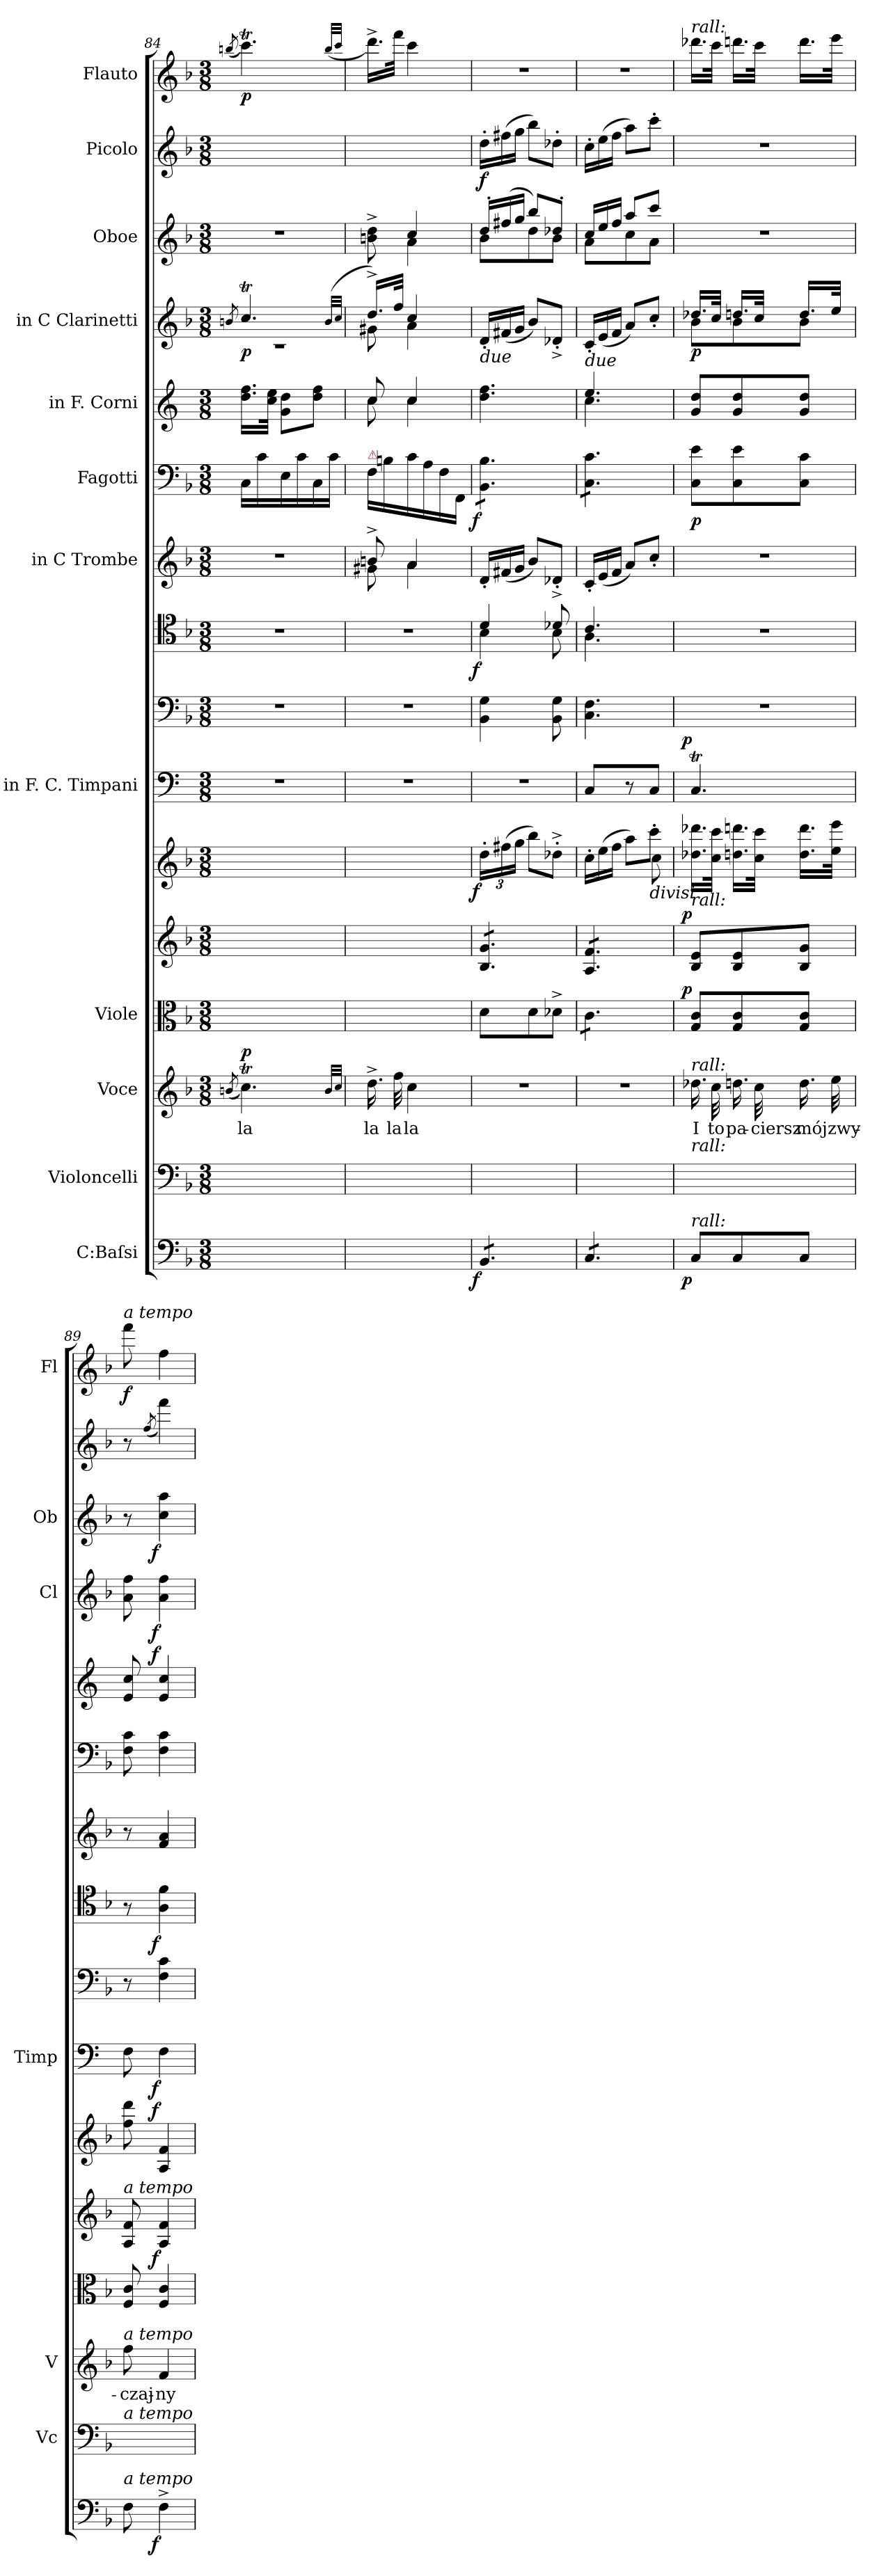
**kern	**dynam	**kern	**kern	**text	**dynam	**kern	**dynam	**kern	**dynam	**kern	**dynam	**kern	**dynam	**kern	**kern	**dynam	**kern	**kern	**dynam	**kern	**dynam	**kern	**dynam	**kern	**dynam	**kern	**dynam	**kern	**dynam
*part16	*part16	*part15	*part14	*part14	*part14	*part13	*part13	*part12	*part12	*part11	*part11	*part10	*part10	*part9	*part8	*part8	*part7	*part6	*part6	*part5	*part5	*part4	*part4	*part3	*part3	*part2	*part2	*part1	*part1
*staff16	*staff16	*staff15	*staff14	*staff14	*staff14	*staff13	*staff13	*staff12	*staff12	*staff11	*staff11	*staff10	*staff10	*staff9	*staff8	*staff8	*staff7	*staff6	*staff6	*staff5	*staff5	*staff4	*staff4	*staff3	*staff3	*staff2	*staff2	*staff1	*staff1
*I"C:Baſsi	*	*I"Violoncelli	*I"Voce	*	*	*I"Viole	*	*	*	*	*	*I" in F. C. Timpani	*	*	*	*	*I"in C Trombe	*I"Fagotti	*	*I"in F. Corni	*	*I"in C Clarinetti	*	*I"Oboe	*	*I"Picolo	*	*I"Flauto	*
*	*	*I'Vc	*I'V	*	*	*	*	*	*	*	*	*I'Timp	*	*	*	*	*	*	*	*	*	*I'Cl	*	*I'Ob	*	*	*	*I'Fl	*
*clefF4	*	*clefF4	*clefG2	*	*	*clefC3	*	*clefG2	*	*clefG2	*	*clefF4	*	*clefF4	*clefC4	*	*clefG2	*clefF4	*	*clefG2	*	*clefG2	*	*clefG2	*	*clefG2	*	*clefG2	*
*	*	*	*	*	*	*	*	*	*	*	*	*	*	*	*	*	*	*	*	*ITrd4c7	*	*	*	*	*	*ITrd-7c-12	*	*	*
*k[b-]	*	*k[b-]	*k[b-]	*	*	*k[b-]	*	*k[b-]	*	*k[b-]	*	*k[]	*	*k[b-]	*k[b-]	*	*k[b-]	*k[b-]	*	*k[b-]	*	*k[b-]	*	*k[b-]	*	*k[b-]	*	*k[b-]	*
*M3/8	*	*M3/8	*M3/8	*	*	*M3/8	*	*M3/8	*	*M3/8	*	*M3/8	*	*M3/8	*M3/8	*	*M3/8	*M3/8	*	*M3/8	*	*M3/8	*	*M3/8	*	*M3/8	*	*M3/8	*
=84	=84	=84	=84	=84	=84	=84	=84	=84	=84	=84	=84	=84	=84	=84	=84	=84	=84	=84	=84	=84	=84	=84	=84	=84	=84	=84	=84	=84	=84
.	.	.	(8qbn/	.	.	.	.	.	.	.	.	.	.	.	.	.	.	.	.	.	.	8qbn/	.	.	.	.	.	(8qbbn/	.
*	*	*	*	*	*	*	*	*	*	*	*	*	*	*	*	*	*	*	*	*	*	*^	*	*	*	*	*	*	*
!	!	!	!	!	!LO:DY:a	!	!	!	!	!	!	!	!	!	!	!	!	!	!	!	!	!	!	!	!	!	!	!	!	!
4.ryy	.	4.ryy	4.ccT\)	la	p	4.ryy	.	4.ryy	.	4.ryy	.	4.r	.	4.r	4.r	.	4.r	16C\LL	.	16.g\ 16.b-\LL	.	4.ccT/	4.rc	p	4.r	.	4.ryy	.	4.cccT\)	p
.	.	.	.	.	.	.	.	.	.	.	.	.	.	.	.	.	.	16c\	.	.	.	.	.	.	.	.	.	.	.	.
.	.	.	.	.	.	.	.	.	.	.	.	.	.	.	.	.	.	.	.	32f\ 32a\JJk	.	.	.	.	.	.	.	.	.	.
.	.	.	.	.	.	.	.	.	.	.	.	.	.	.	.	.	.	16E\	.	8c\ 8g\L	.	.	.	.	.	.	.	.	.	.
.	.	.	.	.	.	.	.	.	.	.	.	.	.	.	.	.	.	16c\	.	.	.	.	.	.	.	.	.	.	.	.
.	.	.	.	.	.	.	.	.	.	.	.	.	.	.	.	.	.	16C\	.	8g\ 8b-\J	.	.	.	.	.	.	.	.	.	.
.	.	.	.	.	.	.	.	.	.	.	.	.	.	.	.	.	.	16c\JJ	.	.	.	.	.	.	.	.	.	.	.	.
.	.	.	32qqb/LLL	.	.	.	.	.	.	.	.	.	.	.	.	.	.	.	.	.	.	(>32qqb/LLL	.	.	.	.	.	.	(32qqbb/LLL	.
.	.	.	32qqcc/JJJ	.	.	.	.	.	.	.	.	.	.	.	.	.	.	.	.	.	.	32qqcc/JJJ	.	.	.	.	.	.	32qqccc/JJJ	.
=85	=85	=85	=85	=85	=85	=85	=85	=85	=85	=85	=85	=85	=85	=85	=85	=85	=85	=85	=85	=85	=85	=85	=85	=85	=85	=85	=85	=85	=85	=85
*	*	*	*	*	*	*	*	*	*	*	*	*	*	*	*	*	*^	*	*	*^	*	*	*	*	*^	*	*	*	*	*
!	!	!	!	!	!	!	!	!	!	!	!	!	!	!	!	!	!	!	!LO:TX:a:color=crimson:t=⚠	!	!	!	!	!	!	!	!	!	!	!	!	!	!
4.ryy	.	4.ryy	16.dd^\	la	.	4.ryy	.	4.ryy	.	4.ryy	.	4.r	.	4.r	4.r	.	8bn^/	8g#X\	16F\LL	.	8f/	8f\	.	16.ddTTT^</LL)	8g#X\	.	8bn^>\ 8dd^>\	8ryy	.	4.ryy	.	16.dddTTT^<\LL)	.
.	.	.	.	.	.	.	.	.	.	.	.	.	.	.	.	.	.	.	16Bn\	.	.	.	.	.	.	.	.	.	.	.	.	.	.
.	.	.	32ff\	la	.	.	.	.	.	.	.	.	.	.	.	.	.	.	.	.	.	.	.	32ff/JJk	.	.	.	.	.	.	.	32fff\JJk	.
.	.	.	4cc\	la	.	.	.	.	.	.	.	.	.	.	.	.	4a/	4a\	16c\	.	4f/	4f\	.	4cc/	4a\	.	4cc/	4a\	.	.	.	4ccc\	.
.	.	.	.	.	.	.	.	.	.	.	.	.	.	.	.	.	.	.	16A\	.	.	.	.	.	.	.	.	.	.	.	.	.	.
.	.	.	.	.	.	.	.	.	.	.	.	.	.	.	.	.	.	.	16F\	.	.	.	.	.	.	.	.	.	.	.	.	.	.
.	.	.	.	.	.	.	.	.	.	.	.	.	.	.	.	.	.	.	16FF/JJ	.	.	.	.	.	.	.	.	.	.	.	.	.	.
*	*	*	*	*	*	*	*	*	*	*	*	*	*	*	*	*	*	*	*	*	*v	*v	*	*	*	*	*	*	*	*	*	*	*
*	*	*	*	*	*	*	*	*	*	*	*	*	*	*	*	*	*v	*v	*	*	*	*	*v	*v	*	*	*	*	*	*	*	*
=86	=86	=86	=86	=86	=86	=86	=86	=86	=86	=86	=86	=86	=86	=86	=86	=86	=86	=86	=86	=86	=86	=86	=86	=86	=86	=86	=86	=86	=86	=86
*	*	*	*	*	*	*	*	*	*	*	*	*	*	*	*^	*	*	*	*	*	*	*	*	*	*	*	*	*	*	*
*	*	*	*	*	*	*	*	*	*	*	*	*	*	*	*	*	*	*Xtuplet	*	*	*	*	*Xtuplet	*	*Xtuplet	*	*	*Xtuplet	*	*	*
!	!	!	!	!	!	!	!	!	!	!	!	!	!	!	!	!	!	!	!	!	!	!	!LO:TX:b:i:t=due	!	!	!	!	!	!	!	!
!	!LO:DY:rj	!	!	!	!	!	!	!	!	!	!LO:DY:rj	!	!	!	!	!	!LO:DY:rj	!	!	!LO:DY:rj	!	!	!	!	!	!	!	!	!	!	!
*tremolo	*	*	*	*	*	*	*	*	*	*	*	*	*	*	*	*	*	*	*	*	*	*	*	*	*	*	*	*	*	*	*
*	*	*	*	*	*	*	*	*tremolo	*	*	*	*	*	*	*	*	*	*	*	*	*	*	*	*	*	*	*	*	*	*	*
*	*	*	*	*	*	*	*	*	*	*	*	*	*	*	*	*	*	*	*tremolo	*	*	*	*	*	*	*	*	*	*	*	*
8BB-/L	f	8BB-/Lyy	4.r	.	.	8d\L	.	8B-/ 8g/L	.	24dd'\LL	f	4.r	.	4BB-\ 4G\	4d/	4B-\	f	24d'/LL	8BB-\ 8B-\L	f	4.g\ 4.b-\	.	24d'/LL	.	24dd'/LL	8b-\L	.	24ddd'\LL	f	4.r	.
.	.	.	.	.	.	.	.	.	.	(24ff#X\	.	.	.	.	.	.	.	(24f#X/	.	.	.	.	(24f#X/	.	(24ff#X/	.	.	(24fff#X\	.	.	.
.	.	.	.	.	.	.	.	.	.	24gg\JJ	.	.	.	.	.	.	.	24g/JJ	.	.	.	.	24g/JJ	.	24gg/JJ	.	.	24ggg\JJ	.	.	.
8BB-/	.	8BB-/yy	.	.	.	8d\	.	8B-/ 8g/	.	8bb-\L)	.	.	.	.	.	.	.	8b-/L)	8BB-\ 8B-\	.	.	.	8b-/L)	.	8bb-/L)	8dd\	.	8bbb-\L)	.	.	.
8BB-/J	.	8BB-/Jyy	.	.	.	8d-X^<\J	.	8B-/ 8g/J	.	8dd-X'^<\J	.	.	.	8BB-\ 8G\	8d-X/	8B-\	.	8d-X'^>/J	8BB-\ 8B-\J	.	.	.	8d-X'^>/J	.	8dd-X'/J	8b-\J	.	8ddd-X'\J	.	.	.
=87	=87	=87	=87	=87	=87	=87	=87	=87	=87	=87	=87	=87	=87	=87	=87	=87	=87	=87	=87	=87	=87	=87	=87	=87	=87	=87	=87	=87	=87	=87	=87
*	*	*	*	*	*	*	*	*	*	*Xtuplet	*	*	*	*	*	*	*	*	*	*	*	*	*	*	*	*	*	*	*	*	*
*	*	*	*	*	*	*	*	*	*	*^	*	*	*	*	*	*	*	*	*	*	*^	*	*	*	*	*	*	*	*	*	*
!	!	!	!	!	!	!	!	!	!	!	!	!	!	!	!	!	!	!	!	!	!	!	!	!	!LO:TX:b:i:t=due	!	!	!	!	!	!	!	!
*	*	*	*	*	*	*tremolo	*	*	*	*	*	*	*	*	*	*	*	*	*	*	*	*	*	*	*	*	*	*	*	*	*	*	*
8C/L	.	8C/Lyy	4.r	.	.	8c\L	.	8A/ 8f/L	.	24cc'\LL	4ryy	.	8C/L	.	4.C\ 4.F\	4.c/	4.A\	.	24c'/LL	8C\ 8c\L	.	4.a/	4.f\	.	24c'>/LL	.	24cc/LL	8a\L	.	24ccc'\LL	.	4.r	.
.	.	.	.	.	.	.	.	.	.	(24ee\	.	.	.	.	.	.	.	.	(24e/	.	.	.	.	.	(>24e/	.	24ee/	.	.	(24eee\	.	.	.
.	.	.	.	.	.	.	.	.	.	24ff\JJ	.	.	.	.	.	.	.	.	24f/JJ	.	.	.	.	.	24f/JJ	.	24ff/JJ	.	.	24fff\JJ	.	.	.
8C/	.	8C/yy	.	.	.	8c\	.	8A/ 8f/	.	8aa\L)	.	.	8r	.	.	.	.	.	8a/L)	8C\ 8c\	.	.	.	.	8a/L)	.	8aa/L	8cc\	.	8aaa\L)	.	.	.
!	!	!	!	!	!	!	!	!	!	!LO:TX:b:i:t=divisi	!	!	!	!	!	!	!	!	!	!	!	!	!	!	!	!	!	!	!	!	!	!	!
8C/J	.	8C/Jyy	.	.	.	8c\J	.	8A/ 8f/J	.	8ccc'\J	8cc\	.	8C/J	.	.	.	.	.	8cc'/J	8C\ 8c\J	.	.	.	.	8cc'>/J	.	8ccc/J	8a\J	.	8cccc'\J	.	.	.
*	*	*	*	*	*	*	*	*	*	*	*	*	*	*	*	*	*	*	*	*Xtremolo	*	*	*	*	*	*	*	*	*	*	*	*	*
*	*	*	*	*	*	*	*	*Xtremolo	*	*	*	*	*	*	*	*	*	*	*	*	*	*	*	*	*	*	*	*	*	*	*	*	*
*	*	*	*	*	*	*Xtremolo	*	*	*	*	*	*	*	*	*	*	*	*	*	*	*	*	*	*	*	*	*	*	*	*	*	*	*
*Xtremolo	*	*	*	*	*	*	*	*	*	*	*	*	*	*	*	*	*	*	*	*	*	*	*	*	*	*	*	*	*	*	*	*	*
*	*	*	*	*	*	*	*	*	*	*	*	*	*	*	*	*v	*v	*	*	*	*	*v	*v	*	*	*	*	*	*	*	*	*	*
=88	=88	=88	=88	=88	=88	=88	=88	=88	=88	=88	=88	=88	=88	=88	=88	=88	=88	=88	=88	=88	=88	=88	=88	=88	=88	=88	=88	=88	=88	=88	=88
*	*	*	*	*	*	*	*	*	*	*	*	*	*	*	*	*	*	*	*	*	*	*	*^	*	*	*	*	*	*	*	*
!	!	!	!	!	!	!	!	!	!	!	!	!	!	!	!	!	!	!	!	!	!	!	!	!	!	!	!	!	!	!	!LO:TX:a:i:t=rall&colon;	!
!	!	!	!	!	!	!	!	!LO:TX:a:i:t=rall&colon;	!	!	!	!	!	!	!	!	!	!	!	!	!	!	!	!	!	!	!	!	!	!	!	!
!	!	!	!LO:TX:a:i:t=rall&colon;	!	!	!	!	!	!	!	!	!	!	!	!	!	!	!	!	!	!	!	!	!	!	!	!	!	!	!	!	!
!	!	!LO:TX:a:i:t=rall&colon;	!	!	!	!	!	!	!	!	!	!	!	!	!	!	!	!	!	!	!	!	!	!	!	!	!	!	!	!	!	!
!LO:TX:a:i:t=rall&colon;	!	!	!	!	!	!	!	!	!	!	!	!	!	!	!	!	!	!	!	!	!	!	!	!	!	!	!	!	!	!	!	!
!	!LO:DY:rj	!	!	!	!	!	!LO:DY:a:rj	!	!LO:DY:a:rj	!	!	!	!	!LO:DY:a:rj	!	!	!	!	!	!	!	!	!	!	!	!	!	!	!	!	!	!
*	*	*	*	*	*	*	*	*	*	*v	*v	*	*	*	*	*	*	*	*	*	*	*	*	*	*	*v	*v	*	*	*	*	*
8C/L	p	8C/Lyy	16.dd-X\	I	.	8G/ 8c/L	p	8B-/ 8e/L	p	16.dd-X\ 16.ddd-X\LL	.	4.CT/	p	4.r	4.r	.	4.r	8C\ 8e\L	p	8c/ 8g/L	.	16.dd-X/LL	8b-\L	p	4.r	.	4.r	.	16.ddd-X\LL	.
.	.	.	32cc\	to	.	.	.	.	.	32cc\ 32ccc\JJk	.	.	.	.	.	.	.	.	.	.	.	32cc/JJk	.	.	.	.	.	.	32ccc\JJk	.
8C/	.	8C/yy	16.ddn\	pa-	.	8G/ 8c/	.	8B-/ 8e/	.	16.ddn\ 16.dddn\LL	.	.	.	.	.	.	.	8C\ 8e\	.	8c/ 8g/	.	16.ddn/LL	8b-\	.	.	.	.	.	16.dddn\LL	.
.	.	.	32cc\	-ciersz	.	.	.	.	.	32cc\ 32ccc\JJk	.	.	.	.	.	.	.	.	.	.	.	32cc/JJk	.	.	.	.	.	.	32ccc\JJk	.
8C/J	.	8C/Jyy	16.dd\	mój	.	8G/ 8c/J	.	8B-/ 8g/J	.	16.dd\ 16.ddd\LL	.	.	.	.	.	.	.	8C\ 8c\J	.	8c/ 8g/J	.	16.dd/LL	8b-\J	.	.	.	.	.	16.ddd\LL	.
.	.	.	32ee\	zwy-	.	.	.	.	.	32ee\ 32eee\JJk	.	.	.	.	.	.	.	.	.	.	.	32ee/JJk	.	.	.	.	.	.	32eee\JJk	.
*	*	*	*	*	*	*	*	*	*	*	*	*	*	*	*	*	*	*	*	*	*	*v	*v	*	*	*	*	*	*	*
=89	=89	=89	=89	=89	=89	=89	=89	=89	=89	=89	=89	=89	=89	=89	=89	=89	=89	=89	=89	=89	=89	=89	=89	=89	=89	=89	=89	=89	=89
!	!	!	!	!	!	!	!	!	!	!	!	!	!	!	!	!	!	!	!	!	!	!	!	!	!	!	!	!LO:TX:a:i:t=a tempo	!
!	!	!	!	!	!	!	!	!LO:TX:a:i:t=a tempo	!	!	!	!	!	!	!	!	!	!	!	!	!	!	!	!	!	!	!	!	!
!	!	!	!LO:TX:a:i:t=a tempo	!	!	!	!	!	!	!	!	!	!	!	!	!	!	!	!	!	!	!	!	!	!	!	!	!	!
!	!	!LO:TX:a:i:t=a tempo	!	!	!	!	!	!	!	!	!	!	!	!	!	!	!	!	!	!	!	!	!	!	!	!	!	!	!
!LO:TX:a:i:t=a tempo	!	!	!	!	!	!	!	!	!	!	!	!	!	!	!	!	!	!	!	!	!	!	!	!	!	!	!	!	!
8F\	.	8F\yy	8ff\	-czaj-	.	8F/ 8c/	.	8A/ 8f/	.	8ff\ 8ddd\	.	8F\	.	8r	8r	.	8r	8F\ 8c\	.	8A/ 8f/	.	8a\ 8ff\	.	8r	.	8r	.	8fff\	f
.	.	.	.	.	.	.	.	.	.	.	.	.	.	.	.	.	.	.	.	.	.	.	.	.	.	(<8qfff/	.	.	.
!	!LO:DY:rj	!	!	!	!	!	!	!	!LO:DY:rj	!	!LO:DY:a:rj	!	!LO:DY:rj	!	!	!LO:DY:rj	!	!	!	!	!LO:DY:a:rj	!	!LO:DY:rj	!	!LO:DY:rj	!	!	!	!
4F^<\	f	4F^<\yy	4f/	-ny	.	4F/ 4c/	.	4A/ 4f/	f	4A/ 4f/	f	4F\	f	4F\ 4c\	4A\ 4f\	f	4f/ 4a/	4F\ 4c\	.	4A/ 4f/	f	4a\ 4ff\	f	4cc\ 4aa\	f	4ffff\)	.	4ff\	.
=	=	=	=	=	=	=	=	=	=	=	=	=	=	=	=	=	=	=	=	=	=	=	=	=	=	=	=	=	=
*-	*-	*-	*-	*-	*-	*-	*-	*-	*-	*-	*-	*-	*-	*-	*-	*-	*-	*-	*-	*-	*-	*-	*-	*-	*-	*-	*-	*-	*-
